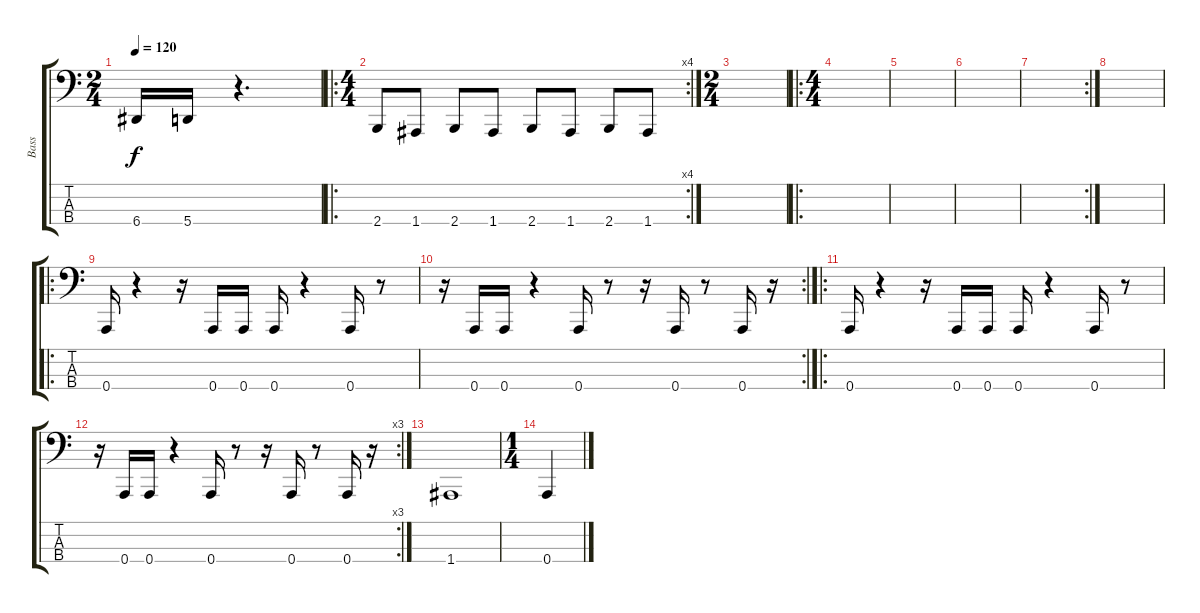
\track ("Bass" "Bass") {instrument electricbassfinger}
\staff {score tabs}
\tuning (D2 A1 E1 A0) {hide}
\ts (2 4)
\tempo 120
\clef f4
\ks c
6.4.16{dy f} 5.4.16 r.4{d} |
\ro
\rc 4
\ts (4 4)
2.4.8 1.4.8 2.4.8 1.4.8 2.4.8 1.4.8 2.4.8 1.4.8 |
\ts (2 4)
|
\ro
\ts (4 4)
|
|
|
\rc 2
|
|
\ro
0.4.16 r.4 r.16 0.4.16 0.4.16 0.4.16 r.4 0.4.16 r.8 |
\rc 2
r.16 0.4.16 0.4.16 r.4 0.4.16 r.8 r.16 0.4.16 r.8 0.4.16 r.16 |
\ro
0.4.16 r.4 r.16 0.4.16 0.4.16 0.4.16 r.4 0.4.16 r.8 |
\rc 3
r.16 0.4.16 0.4.16 r.4 0.4.16 r.8 r.16 0.4.16 r.8 0.4.16 r.16 |
1.4.1 |
\ts (1 4)
0.4.4
